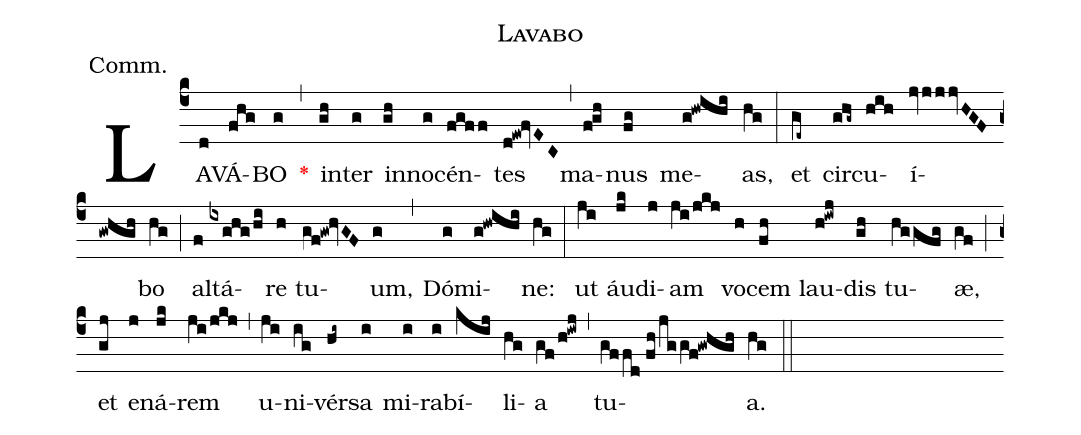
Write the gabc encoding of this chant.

name:Lavabo;
annotation:Comm.;
mode:VIII.;
office-part:Communion;
%%
(c4) LA(d)VÁ(fhg)BO(g) <v>\red{*}</v>(,) in(gh)ter(g) in(gh)no(g)cén(fgff)tes(d!ew!fvEC) (,) ma(f!gh)nus(fg) me(g!hwihi)as,(hg) (:) et(ge~) cir(ghg~)cu(hih)í(jvjjjvHGFgwhgh)bo(hg) (;) al(f)tá(ixghg/hi)re(h) tu(gf!gw!hvGF)um,(g) (,) Dó(g)mi(g!hwihi)ne:(hg) (:) ut(ji) áu(jk)di(j)am(ji/jkj) vo(h)cem(fh) lau(h!iwj)dis(gh) tu(hggfg)æ,(gf) (;) et(gj) e(j)ná(jk)rem(ji/jkj) (,) u(ji)ni(ig)vér(hi~)sa(i) mi(i)ra(i)bí(kij)li(hg)a(gf/h!iwj) (,) tu(gffd//fh/jggf!gwhgh)a.(hg) (::)
